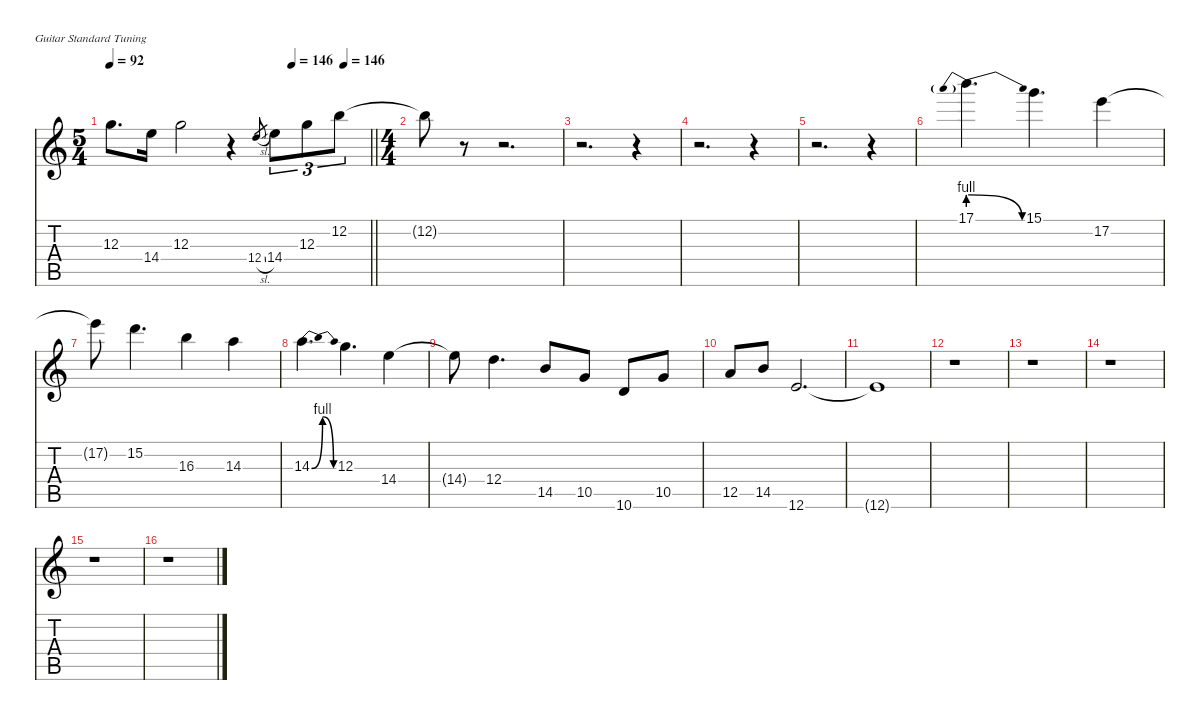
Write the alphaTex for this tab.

\defaultSystemsLayout 4
\hideDynamics
\bracketExtendMode nobrackets
\singleTrackTrackNamePolicy hidden
\multiTrackTrackNamePolicy hidden
\firstSystemTrackNameMode fullname
\firstSystemTrackNameOrientation horizontal
\otherSystemsTrackNameOrientation horizontal
\track ("Guitar 3" "od.guit.") {instrument overdrivenguitar}
\staff {score tabs}
\tuning (E4 B3 G3 D3 A2 E2)
\ts (5 4)
\tempo 92
\tempo (146 0.7)
\tempo (146 0.9)
\clef g2
\barLineRight lightlight
\ks c
12.3{t}.8{d dy f beam Down} 14.4.16{beam Down} 12.3.2{beam Down} r.4{beam Down} 12.4{sl}.8{gr dy mf beam Up} 14.4.8{tu (3 2) dy f beam Down} 12.3.8{tu (3 2) beam Down} 12.2.8{tu (3 2) beam Down} |
\ts (4 4)
\beaming (8 2 2 2 2)
12.2{t}.8{beam Down} r.8{beam Down} r.2{d beam Down} |
r.2{d beam Down} r.4{beam Down} |
r.2{d beam Down} r.4{beam Down} |
r.2{d beam Down} r.4{beam Down} |
17.1{be (prebendrelease 0 4 30 0)}.4{d beam Down} 15.1.4{d beam Down} 17.2.4{beam Down} |
17.2{t}.8{beam Down} 15.2.4{d beam Down} 16.3.4{beam Down} 14.3.4{beam Down} |
14.3{be (bendrelease 0 0 9.999999599999999 4 19.999999199999998 4 30 0)}.4{d beam Down} 12.3.4{d beam Down} 14.4.4{beam Down} |
14.4{t}.8{beam Down} 12.4.4{d beam Down} 14.5.8{beam Up} 10.5.8{beam Up} 10.6.8{beam Up} 10.5.8{beam Up} |
12.5.8{beam Up} 14.5.8{beam Up} 12.6.2{d beam Up} |
12.6{t}.1{beam Up} |
r.1{beam Down} |
r.1{beam Down} |
r.1{beam Down} |
r.1{beam Down} |
r.1{beam Down}
